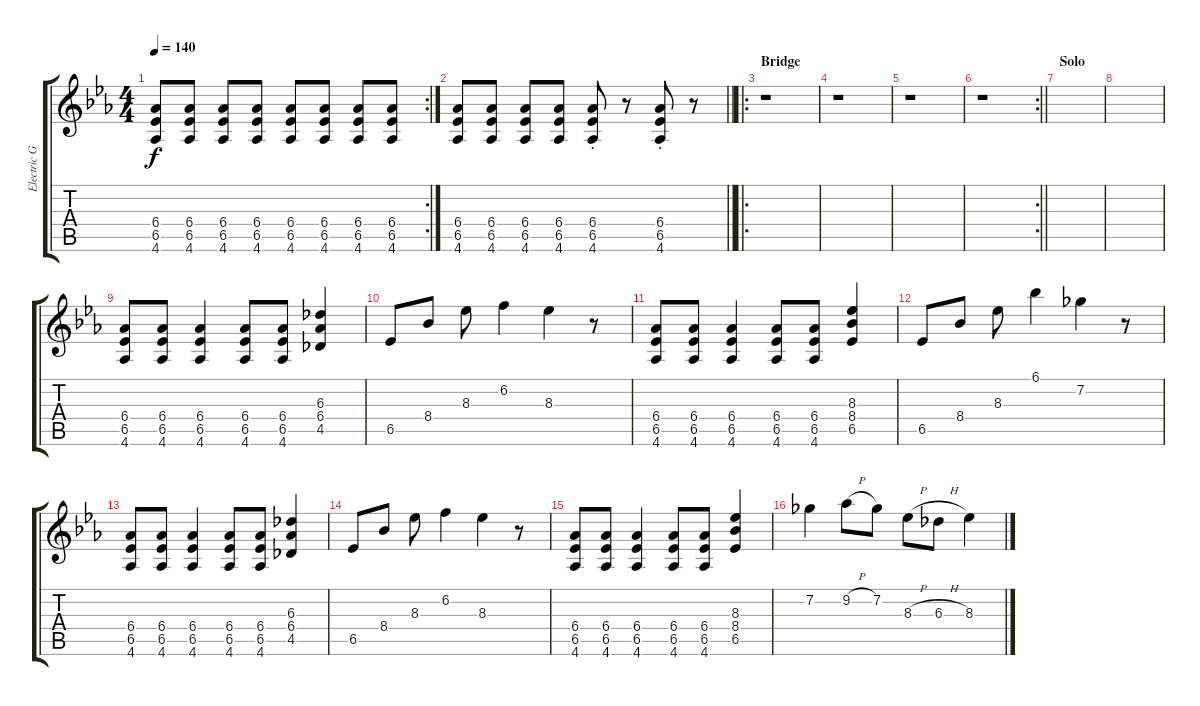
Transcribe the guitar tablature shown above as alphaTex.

\track ("Electric Guitar (Jordan)" "Electric G") {instrument overdrivenguitar}
\staff {score tabs}
\tuning (E4 B3 G3 D3 A2 E2) {hide}
\rc 2
\ts (4 4)
\tempo 140
\clef g2
\ks cminor
(6.4 6.5 4.6).8{dy f} (6.4 6.5 4.6).8 (6.4 6.5 4.6).8 (6.4 6.5 4.6).8 (6.4 6.5 4.6).8 (6.4 6.5 4.6).8 (6.4 6.5 4.6).8 (6.4 6.5 4.6).8 |
\barLineRight lightlight
(6.4 6.5 4.6).8 (6.4 6.5 4.6).8 (6.4 6.5 4.6).8 (6.4 6.5 4.6).8 (6.4{st} 6.5{st} 4.6{st}).8 r.8 (6.4{st} 6.5{st} 4.6{st}).8 r.8 |
\ro
\section ("" "Bridge")
r.1 |
r.1 |
r.1 |
\rc 2
\barLineRight lightlight
r.1 |
\section ("" "Solo")
|
|
(6.4 6.5 4.6).8 (6.4 6.5 4.6).8 (6.4 6.5 4.6).4 (6.4 6.5 4.6).8 (6.4 6.5 4.6).8 (6.3 6.4 4.5).4 |
6.5.8 8.4.8 8.3.8 6.2.4 8.3.4 r.8 |
(6.4 6.5 4.6).8 (6.4 6.5 4.6).8 (6.4 6.5 4.6).4 (6.4 6.5 4.6).8 (6.4 6.5 4.6).8 (8.3 8.4 6.5).4 |
6.5.8 8.4.8 8.3.8 6.1.4 7.2.4 r.8 |
(6.4 6.5 4.6).8 (6.4 6.5 4.6).8 (6.4 6.5 4.6).4 (6.4 6.5 4.6).8 (6.4 6.5 4.6).8 (6.3 6.4 4.5).4 |
6.5.8 8.4.8 8.3.8 6.2.4 8.3.4 r.8 |
(6.4 6.5 4.6).8 (6.4 6.5 4.6).8 (6.4 6.5 4.6).4 (6.4 6.5 4.6).8 (6.4 6.5 4.6).8 (8.3 8.4 6.5).4 |
7.2.4 9.2{h}.8 7.2.8 8.3{h}.8 6.3{h}.8 8.3.4
